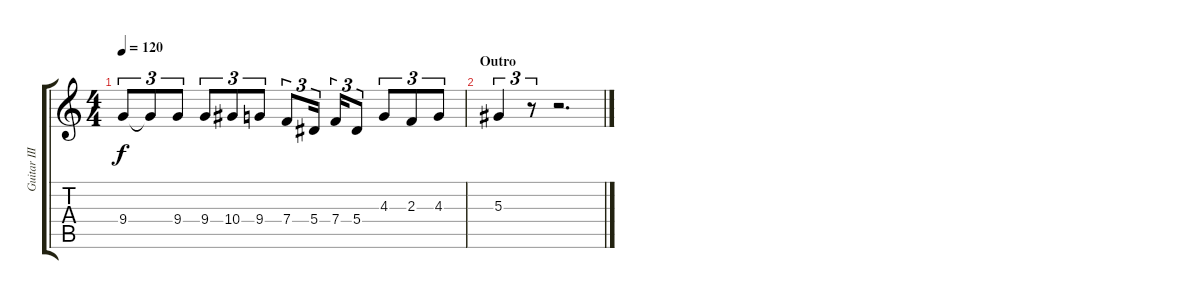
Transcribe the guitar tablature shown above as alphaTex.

\track ("Guitar III / Harmonies" "Guitar III") {instrument distortionguitar}
\staff {score tabs}
\tuning (C4 G3 Eb3 Bb2 F2 C2) {hide}
\ts (4 4)
\tempo 120
\clef g2
\ks c
9.4.8{tu (3 2) dy f} 9.4{t}.8{tu (3 2)} 9.4.8{tu (3 2)} 9.4.8{tu (3 2)} 10.4.8{tu (3 2)} 9.4.8{tu (3 2)} 7.4.8{tu (3 2)} 5.4.16{tu (3 2)} 7.4.16{tu (3 2)} 5.4.8{tu (3 2)} 4.3.8{tu (3 2)} 2.3.8{tu (3 2)} 4.3.8{tu (3 2)} |
\section ("" "Outro")
5.3.4{tu (3 2)} r.8{tu (3 2)} r.2{d}
